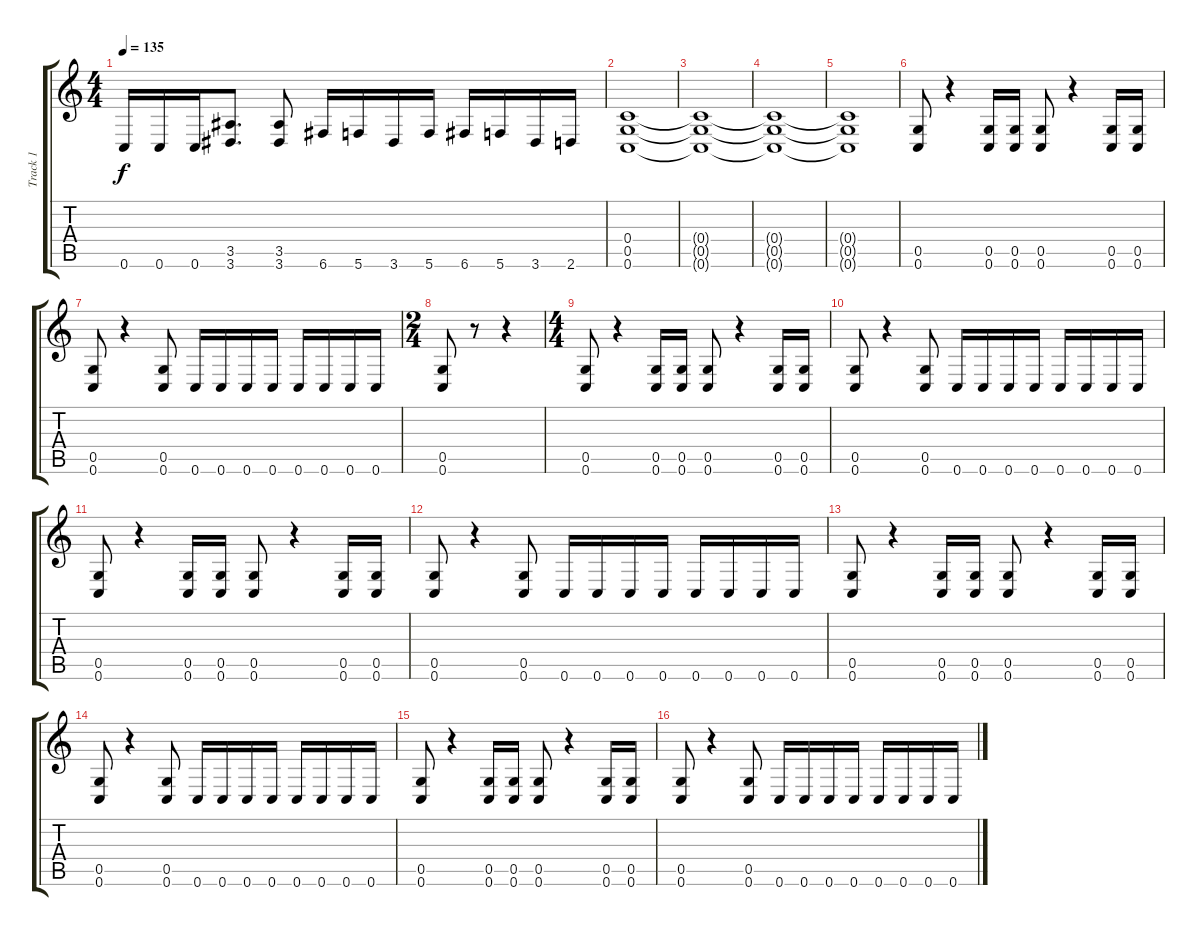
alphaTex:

\track ("Track 1" "Track 1") {instrument distortionguitar}
\staff {score tabs}
\tuning (D4 A3 F3 C3 G2 C2) {hide}
\ts (4 4)
\tempo 135
\clef g2
\ks c
0.6.16{dy f} 0.6.16 0.6.16 (3.5 3.6).8{d} (3.5 3.6).8 6.6.16 5.6.16 3.6.16 5.6.16 6.6.16 5.6.16 3.6.16 2.6.16 |
(0.4 0.5 0.6).1 |
(0.4{t} 0.5{t} 0.6{t}).1 |
(0.4{t} 0.5{t} 0.6{t}).1 |
(0.4{t} 0.5{t} 0.6{t}).1 |
(0.5 0.6).8 r.4 (0.5 0.6).16 (0.5 0.6).16 (0.5 0.6).8 r.4 (0.5 0.6).16 (0.5 0.6).16 |
(0.5 0.6).8 r.4 (0.5 0.6).8 0.6.16 0.6.16 0.6.16 0.6.16 0.6.16 0.6.16 0.6.16 0.6.16 |
\ts (2 4)
(0.5 0.6).8 r.8 r.4 |
\ts (4 4)
(0.5 0.6).8 r.4 (0.5 0.6).16 (0.5 0.6).16 (0.5 0.6).8 r.4 (0.5 0.6).16 (0.5 0.6).16 |
(0.5 0.6).8 r.4 (0.5 0.6).8 0.6.16 0.6.16 0.6.16 0.6.16 0.6.16 0.6.16 0.6.16 0.6.16 |
(0.5 0.6).8 r.4 (0.5 0.6).16 (0.5 0.6).16 (0.5 0.6).8 r.4 (0.5 0.6).16 (0.5 0.6).16 |
(0.5 0.6).8 r.4 (0.5 0.6).8 0.6.16 0.6.16 0.6.16 0.6.16 0.6.16 0.6.16 0.6.16 0.6.16 |
(0.5 0.6).8 r.4 (0.5 0.6).16 (0.5 0.6).16 (0.5 0.6).8 r.4 (0.5 0.6).16 (0.5 0.6).16 |
(0.5 0.6).8 r.4 (0.5 0.6).8 0.6.16 0.6.16 0.6.16 0.6.16 0.6.16 0.6.16 0.6.16 0.6.16 |
(0.5 0.6).8 r.4 (0.5 0.6).16 (0.5 0.6).16 (0.5 0.6).8 r.4 (0.5 0.6).16 (0.5 0.6).16 |
(0.5 0.6).8 r.4 (0.5 0.6).8 0.6.16 0.6.16 0.6.16 0.6.16 0.6.16 0.6.16 0.6.16 0.6.16
